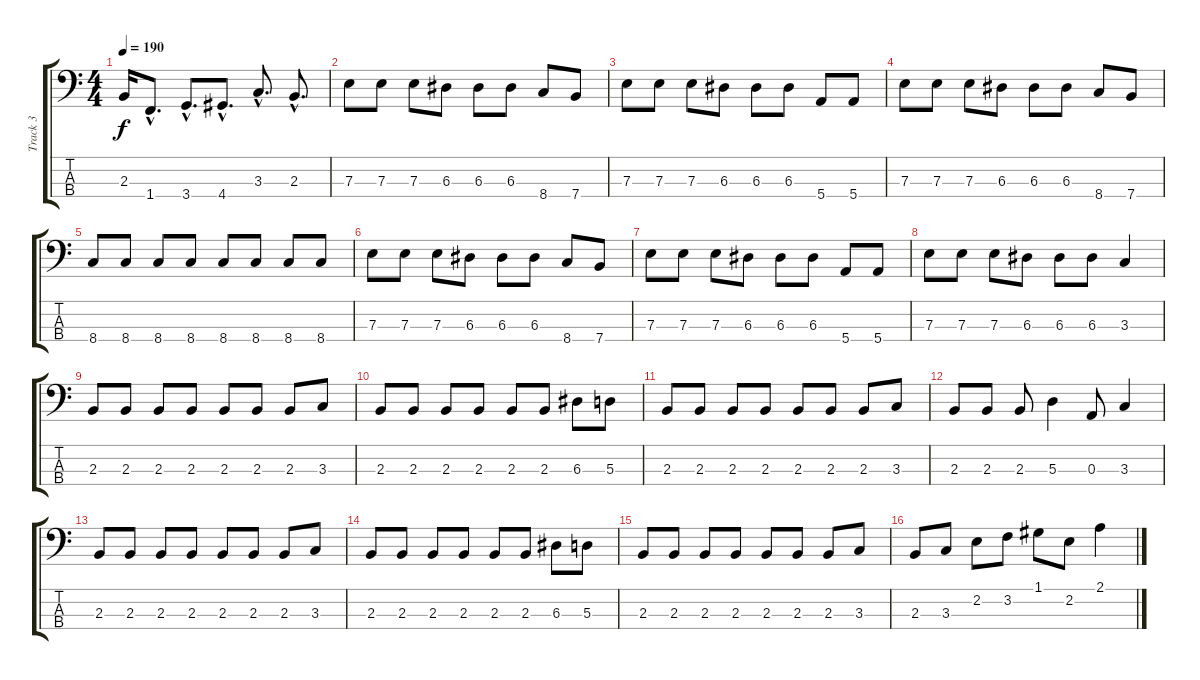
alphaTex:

\track ("Track 3" "Track 3") {instrument electricbassfinger}
\staff {score tabs}
\tuning (G2 D2 A1 E1) {hide}
\ts (4 4)
\tempo 190
\clef f4
\ks c
2.3{t}.16{dy f} 1.4{hac}.8{d} 3.4{hac}.8{d} 4.4{hac}.8{d} 3.3{hac}.8{d} 2.3{hac}.8{d} |
7.3.8 7.3.8 7.3.8 6.3.8 6.3.8 6.3.8 8.4.8 7.4.8 |
7.3.8 7.3.8 7.3.8 6.3.8 6.3.8 6.3.8 5.4.8 5.4.8 |
7.3.8 7.3.8 7.3.8 6.3.8 6.3.8 6.3.8 8.4.8 7.4.8 |
8.4.8 8.4.8 8.4.8 8.4.8 8.4.8 8.4.8 8.4.8 8.4.8 |
7.3.8 7.3.8 7.3.8 6.3.8 6.3.8 6.3.8 8.4.8 7.4.8 |
7.3.8 7.3.8 7.3.8 6.3.8 6.3.8 6.3.8 5.4.8 5.4.8 |
7.3.8 7.3.8 7.3.8 6.3.8 6.3.8 6.3.8 3.3.4 |
2.3.8 2.3.8 2.3.8 2.3.8 2.3.8 2.3.8 2.3.8 3.3.8 |
2.3.8 2.3.8 2.3.8 2.3.8 2.3.8 2.3.8 6.3.8 5.3.8 |
2.3.8 2.3.8 2.3.8 2.3.8 2.3.8 2.3.8 2.3.8 3.3.8 |
2.3.8 2.3.8 2.3.8 5.3.4 0.3.8 3.3.4 |
2.3.8 2.3.8 2.3.8 2.3.8 2.3.8 2.3.8 2.3.8 3.3.8 |
2.3.8 2.3.8 2.3.8 2.3.8 2.3.8 2.3.8 6.3.8 5.3.8 |
2.3.8 2.3.8 2.3.8 2.3.8 2.3.8 2.3.8 2.3.8 3.3.8 |
2.3.8 3.3.8 2.2.8 3.2.8 1.1.8 2.2.8 2.1.4
